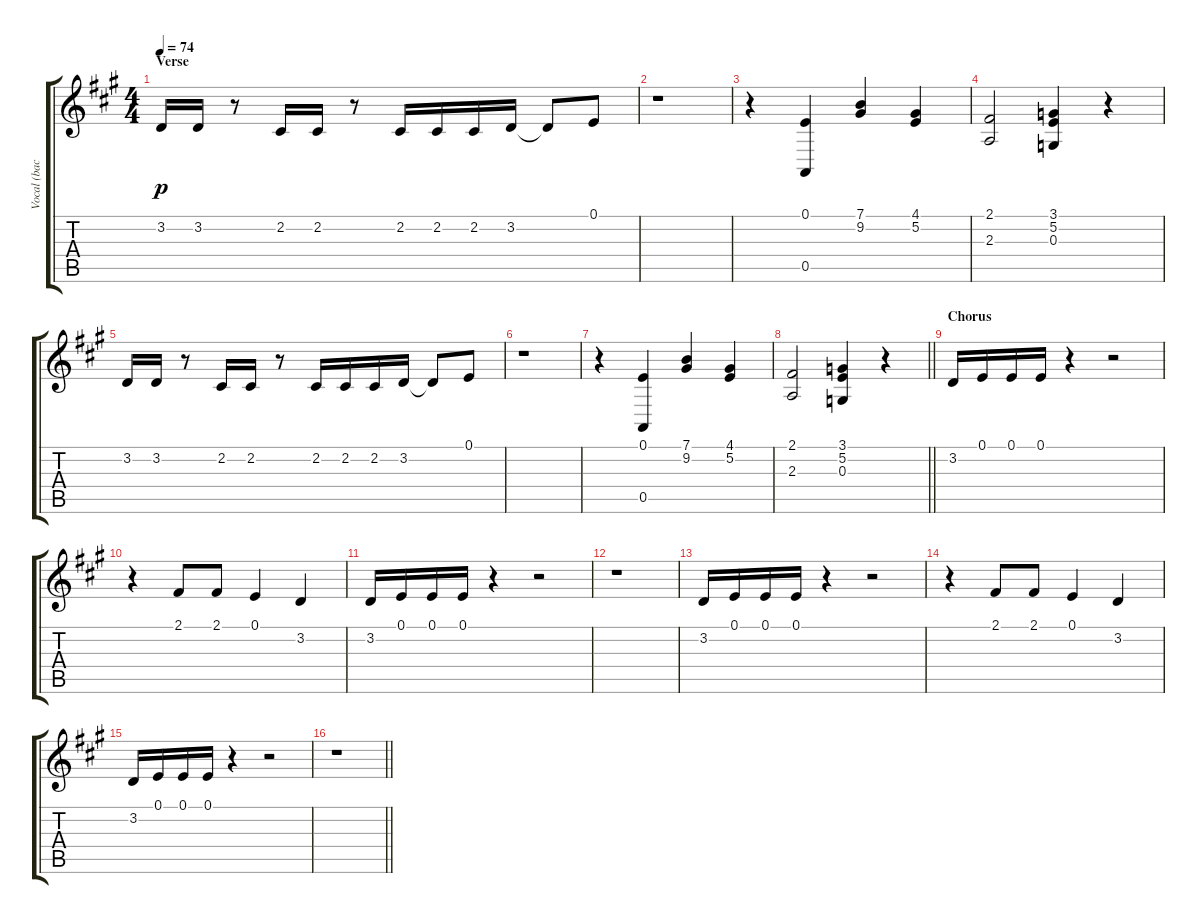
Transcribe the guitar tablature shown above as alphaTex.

\track ("Vocal (backup)" "Vocal (bac") {instrument rockorgan}
\staff {score tabs}
\tuning (E4 B3 G3 D3 A2 E2) {hide}
\ts (4 4)
\section ("" "Verse")
\tempo 74
\clef g2
\ks a
3.2.16{dy p} 3.2.16 r.8 2.2.16 2.2.16 r.8 2.2.16 2.2.16 2.2.16 3.2.16 3.2{t}.8 0.1.8 |
r.1 |
r.4 (0.1 0.5).4 (7.1 9.2).4 (4.1 5.2).4 |
(2.1 2.3).2 (3.1 5.2 0.3).4 r.4 |
3.2.16 3.2.16 r.8 2.2.16 2.2.16 r.8 2.2.16 2.2.16 2.2.16 3.2.16 3.2{t}.8 0.1.8 |
r.1 |
r.4 (0.1 0.5).4 (7.1 9.2).4 (4.1 5.2).4 |
\barLineRight lightlight
(2.1 2.3).2 (3.1 5.2 0.3).4 r.4 |
\section ("" "Chorus")
3.2.16 0.1.16 0.1.16 0.1.16 r.4 r.2 |
r.4 2.1.8 2.1.8 0.1.4 3.2.4 |
3.2.16 0.1.16 0.1.16 0.1.16 r.4 r.2 |
r.1 |
3.2.16 0.1.16 0.1.16 0.1.16 r.4 r.2 |
r.4 2.1.8 2.1.8 0.1.4 3.2.4 |
3.2.16 0.1.16 0.1.16 0.1.16 r.4 r.2 |
\barLineRight lightlight
r.1
